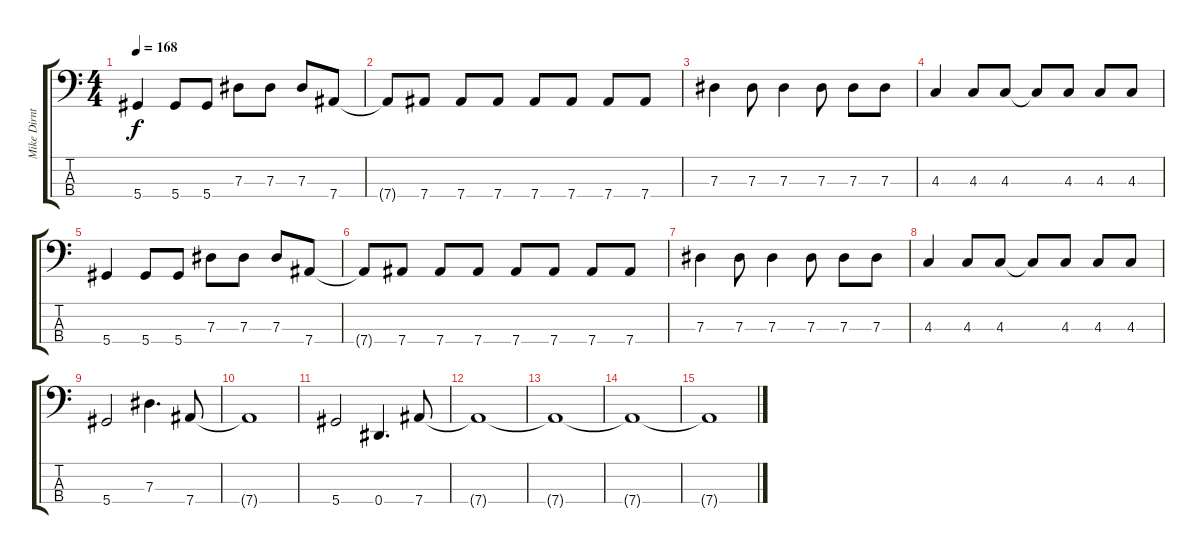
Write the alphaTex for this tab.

\track ("Mike Dirnt - Bass" "Mike Dirnt") {instrument electricbasspick}
\staff {score tabs}
\tuning (Gb2 Db2 Ab1 Eb1) {hide}
\ts (4 4)
\tempo 168
\clef f4
\ks c
5.4.4{dy f} 5.4.8 5.4.8 7.3.8 7.3.8 7.3.8 7.4.8 |
7.4{t}.8 7.4.8 7.4.8 7.4.8 7.4.8 7.4.8 7.4.8 7.4.8 |
7.3.4 7.3.8 7.3.4 7.3.8 7.3.8 7.3.8 |
4.3.4 4.3.8 4.3.8 4.3{t}.8 4.3.8 4.3.8 4.3.8 |
5.4.4 5.4.8 5.4.8 7.3.8 7.3.8 7.3.8 7.4.8 |
7.4{t}.8 7.4.8 7.4.8 7.4.8 7.4.8 7.4.8 7.4.8 7.4.8 |
7.3.4 7.3.8 7.3.4 7.3.8 7.3.8 7.3.8 |
4.3.4 4.3.8 4.3.8 4.3{t}.8 4.3.8 4.3.8 4.3.8 |
5.4.2 7.3.4{d} 7.4.8 |
7.4{t}.1 |
5.4.2 0.4.4{d} 7.4.8 |
7.4{t}.1 |
7.4{t}.1 |
7.4{t}.1 |
7.4{t}.1
